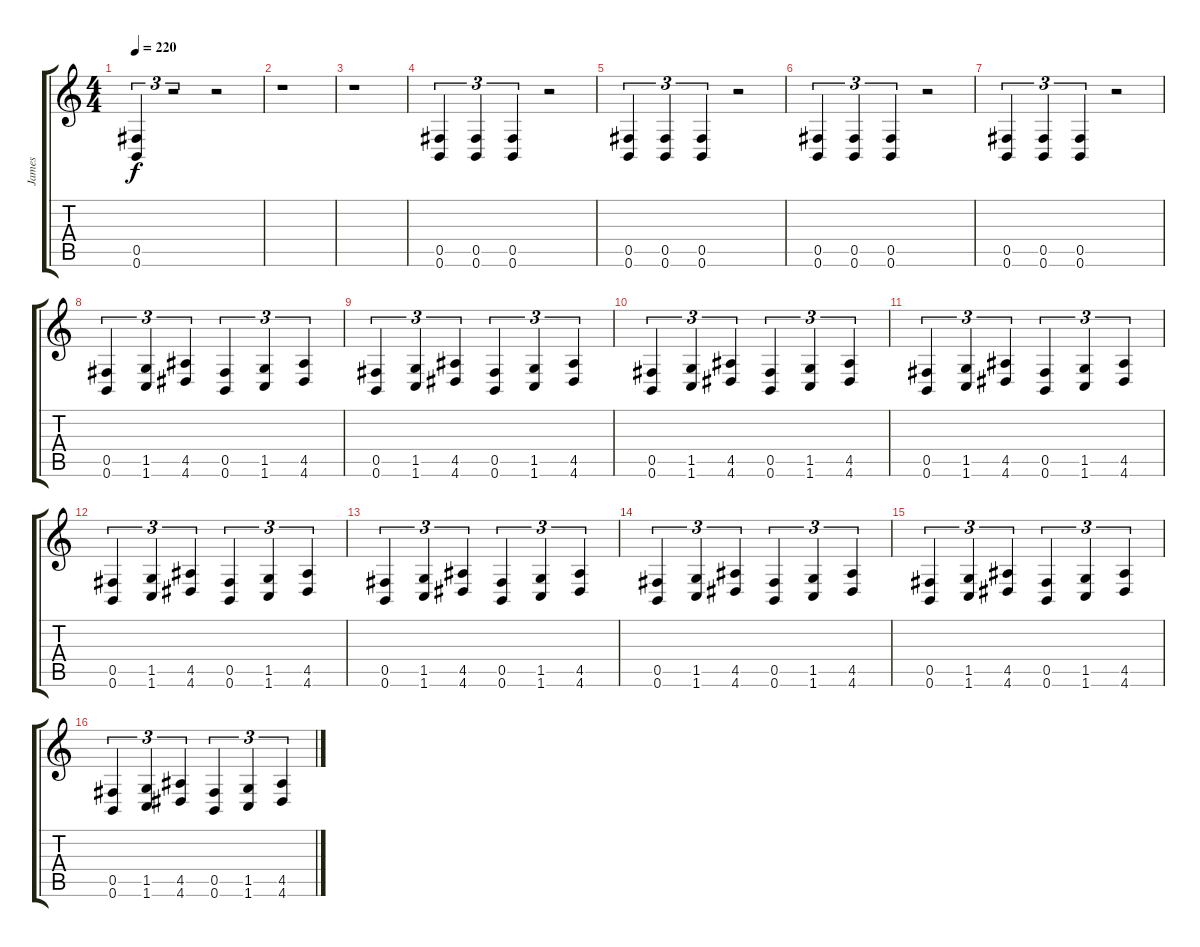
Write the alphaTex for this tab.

\track ("James" "James") {instrument distortionguitar}
\staff {score tabs}
\tuning (Db4 Ab3 E3 B2 Gb2 B1) {hide}
\ts (4 4)
\tempo 220
\clef g2
\ks c
(0.5 0.6).4{tu (3 2) dy f} r.2{tu (3 2)} r.2 |
r.1 |
r.1 |
(0.5 0.6).4{tu (3 2)} (0.5 0.6).4{tu (3 2)} (0.5 0.6).4{tu (3 2)} r.2 |
(0.5 0.6).4{tu (3 2)} (0.5 0.6).4{tu (3 2)} (0.5 0.6).4{tu (3 2)} r.2 |
(0.5 0.6).4{tu (3 2)} (0.5 0.6).4{tu (3 2)} (0.5 0.6).4{tu (3 2)} r.2 |
(0.5 0.6).4{tu (3 2)} (0.5 0.6).4{tu (3 2)} (0.5 0.6).4{tu (3 2)} r.2 |
(0.5 0.6).4{tu (3 2)} (1.5 1.6).4{tu (3 2)} (4.5 4.6).4{tu (3 2)} (0.5 0.6).4{tu (3 2)} (1.5 1.6).4{tu (3 2)} (4.5 4.6).4{tu (3 2)} |
(0.5 0.6).4{tu (3 2)} (1.5 1.6).4{tu (3 2)} (4.5 4.6).4{tu (3 2)} (0.5 0.6).4{tu (3 2)} (1.5 1.6).4{tu (3 2)} (4.5 4.6).4{tu (3 2)} |
(0.5 0.6).4{tu (3 2)} (1.5 1.6).4{tu (3 2)} (4.5 4.6).4{tu (3 2)} (0.5 0.6).4{tu (3 2)} (1.5 1.6).4{tu (3 2)} (4.5 4.6).4{tu (3 2)} |
(0.5 0.6).4{tu (3 2)} (1.5 1.6).4{tu (3 2)} (4.5 4.6).4{tu (3 2)} (0.5 0.6).4{tu (3 2)} (1.5 1.6).4{tu (3 2)} (4.5 4.6).4{tu (3 2)} |
(0.5 0.6).4{tu (3 2)} (1.5 1.6).4{tu (3 2)} (4.5 4.6).4{tu (3 2)} (0.5 0.6).4{tu (3 2)} (1.5 1.6).4{tu (3 2)} (4.5 4.6).4{tu (3 2)} |
(0.5 0.6).4{tu (3 2)} (1.5 1.6).4{tu (3 2)} (4.5 4.6).4{tu (3 2)} (0.5 0.6).4{tu (3 2)} (1.5 1.6).4{tu (3 2)} (4.5 4.6).4{tu (3 2)} |
(0.5 0.6).4{tu (3 2)} (1.5 1.6).4{tu (3 2)} (4.5 4.6).4{tu (3 2)} (0.5 0.6).4{tu (3 2)} (1.5 1.6).4{tu (3 2)} (4.5 4.6).4{tu (3 2)} |
(0.5 0.6).4{tu (3 2)} (1.5 1.6).4{tu (3 2)} (4.5 4.6).4{tu (3 2)} (0.5 0.6).4{tu (3 2)} (1.5 1.6).4{tu (3 2)} (4.5 4.6).4{tu (3 2)} |
(0.5 0.6).4{tu (3 2)} (1.5 1.6).4{tu (3 2)} (4.5 4.6).4{tu (3 2)} (0.5 0.6).4{tu (3 2)} (1.5 1.6).4{tu (3 2)} (4.5 4.6).4{tu (3 2)}
